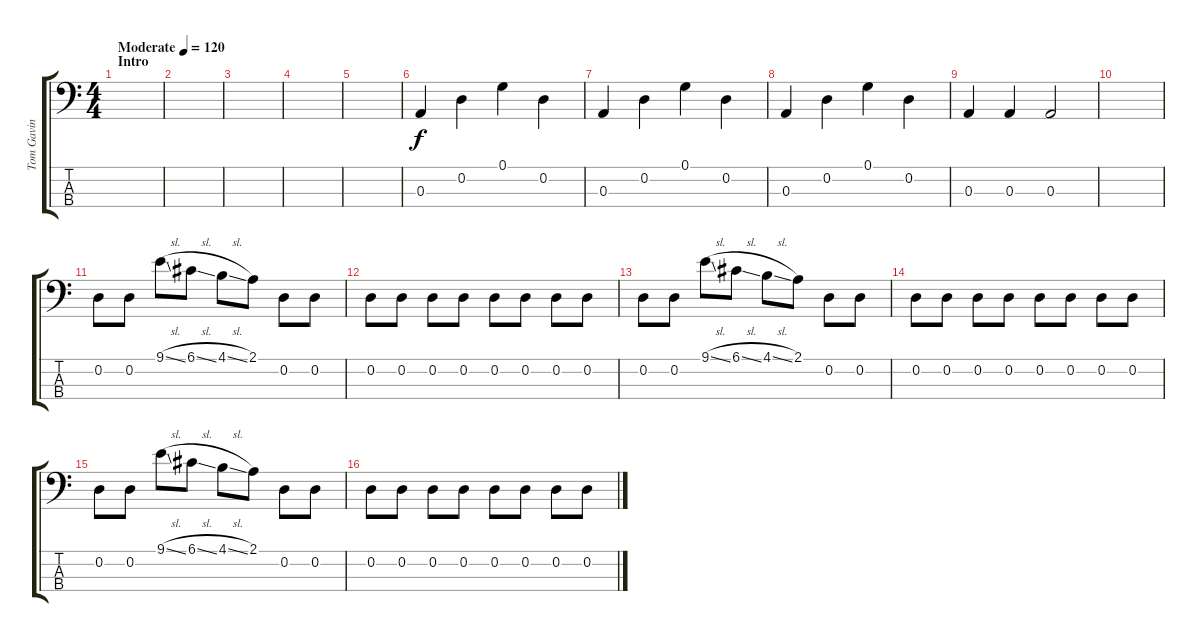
\track ("Tom Gavin" "Tom Gavin") {instrument electricbassfinger}
\staff {score tabs}
\tuning (G2 D2 A1 E1) {hide}
\ts (4 4)
\section ("" "Intro")
\tempo (120 "Moderate")
\clef f4
\ks c
|
|
|
|
|
0.3.4 0.2.4 0.1.4 0.2.4 |
0.3.4 0.2.4 0.1.4 0.2.4 |
0.3.4 0.2.4 0.1.4 0.2.4 |
0.3.4 0.3.4 0.3.2 |
|
0.2.8 0.2.8 9.1{sl}.8 6.1{sl}.8 4.1{sl}.8 2.1.8 0.2.8 0.2.8 |
0.2.8 0.2.8 0.2.8 0.2.8 0.2.8 0.2.8 0.2.8 0.2.8 |
0.2.8 0.2.8 9.1{sl}.8 6.1{sl}.8 4.1{sl}.8 2.1.8 0.2.8 0.2.8 |
0.2.8 0.2.8 0.2.8 0.2.8 0.2.8 0.2.8 0.2.8 0.2.8 |
0.2.8 0.2.8 9.1{sl}.8 6.1{sl}.8 4.1{sl}.8 2.1.8 0.2.8 0.2.8 |
0.2.8 0.2.8 0.2.8 0.2.8 0.2.8 0.2.8 0.2.8 0.2.8
